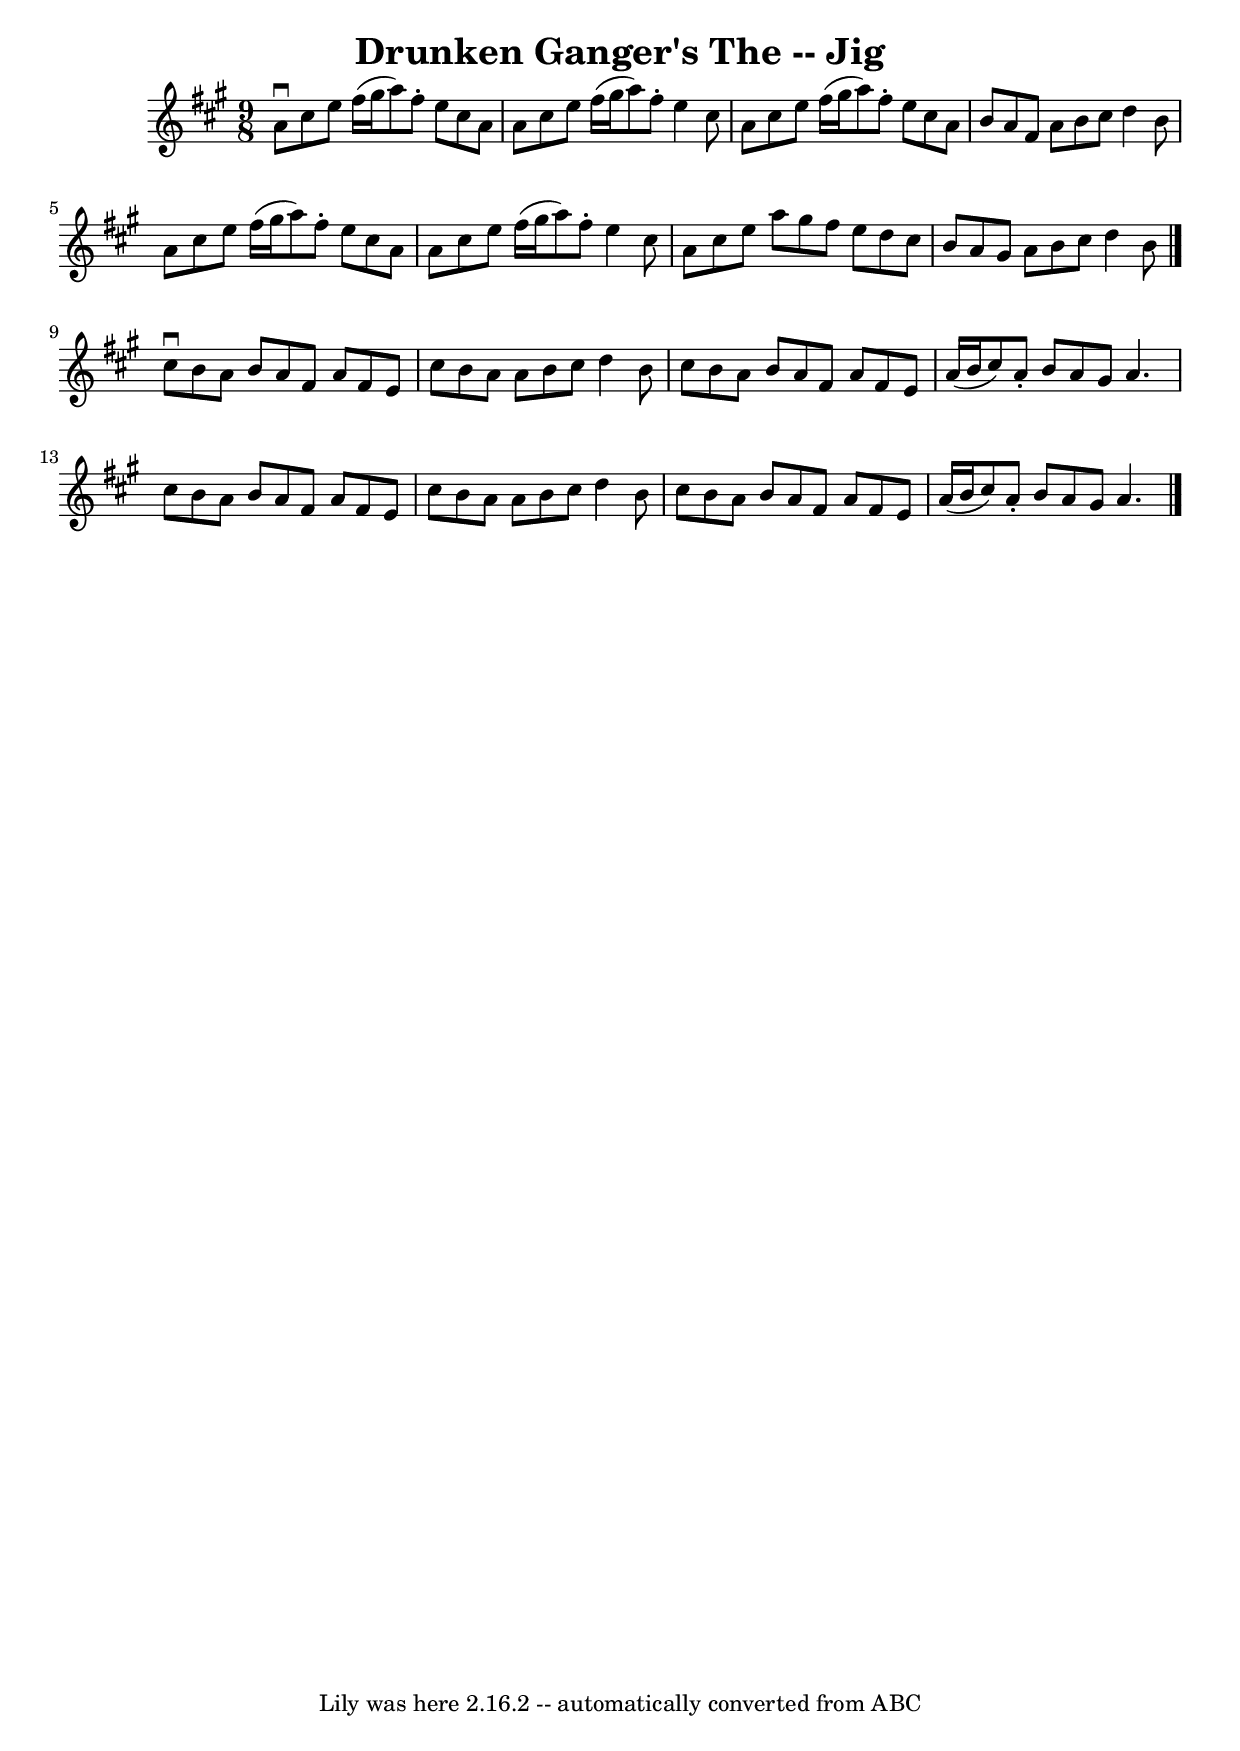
\version "2.16.2"
\include "Mammoth.ily"
\header {
  %% book = "Ryan's Mammoth Collection"
  crossRefNumber = "1"
  footnotes = ""
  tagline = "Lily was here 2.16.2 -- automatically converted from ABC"
  title = "Drunken Ganger's The -- Jig"

}
voicedefault =  {


  \time 9/8 
  \key a \major
  a'8^\downbow cis''8 e''8 fis''16 (gis''16 
  a''8) fis''8 -. e''8 cis''8 a'8  |
  a'8 cis''8    
  e''8 fis''16 (gis''16 a''8) fis''8 -. e''4 cis''8  |
  
  a'8 cis''8 e''8 fis''16 (gis''16 a''8) fis''8 -. e''8    
  cis''8 a'8  |
  b'8 a'8 fis'8 a'8 b'8 cis''8 d''4   
  b'8  |
  a'8 cis''8 e''8 fis''16 (gis''16 a''8)   
  fis''8 -. e''8 cis''8 a'8  |
  a'8 cis''8 e''8 fis''16 
  (gis''16 a''8) fis''8 -. e''4 cis''8  |
  a'8 cis''8  
  e''8 a''8 gis''8 fis''8 e''8 d''8 cis''8  |
  b'8    
  a'8 gis'8 a'8 b'8 cis''8 d''4 b'8  \bar "|." cis''8^\downbow b'8 a'8 b'8 a'8 fis'8 a'8 fis'8 e'8  |
  
  cis''8 b'8 a'8 a'8 b'8 cis''8 d''4 b'8  |
  cis''8 
  b'8 a'8 b'8 a'8 fis'8 a'8 fis'8 e'8  |
  a'16 (
  b'16 cis''8) a'8 -. b'8 a'8 gis'8 a'4.    |
  
  cis''8 b'8 a'8 b'8 a'8 fis'8 a'8 fis'8 e'8  |
  
  cis''8 b'8 a'8 a'8 b'8 cis''8 d''4 b'8  |
  cis''8  
  b'8 a'8 b'8 a'8 fis'8 a'8 fis'8 e'8  |
  a'16 (
  b'16 cis''8) a'8 -. b'8 a'8 gis'8 a'4.    \bar "|."   

}

\score{
  <<

    \context Staff="default"
    {
      \voicedefault 
      
    }

  >>
  \layout {
    
  }
  \midi {
  }

}
